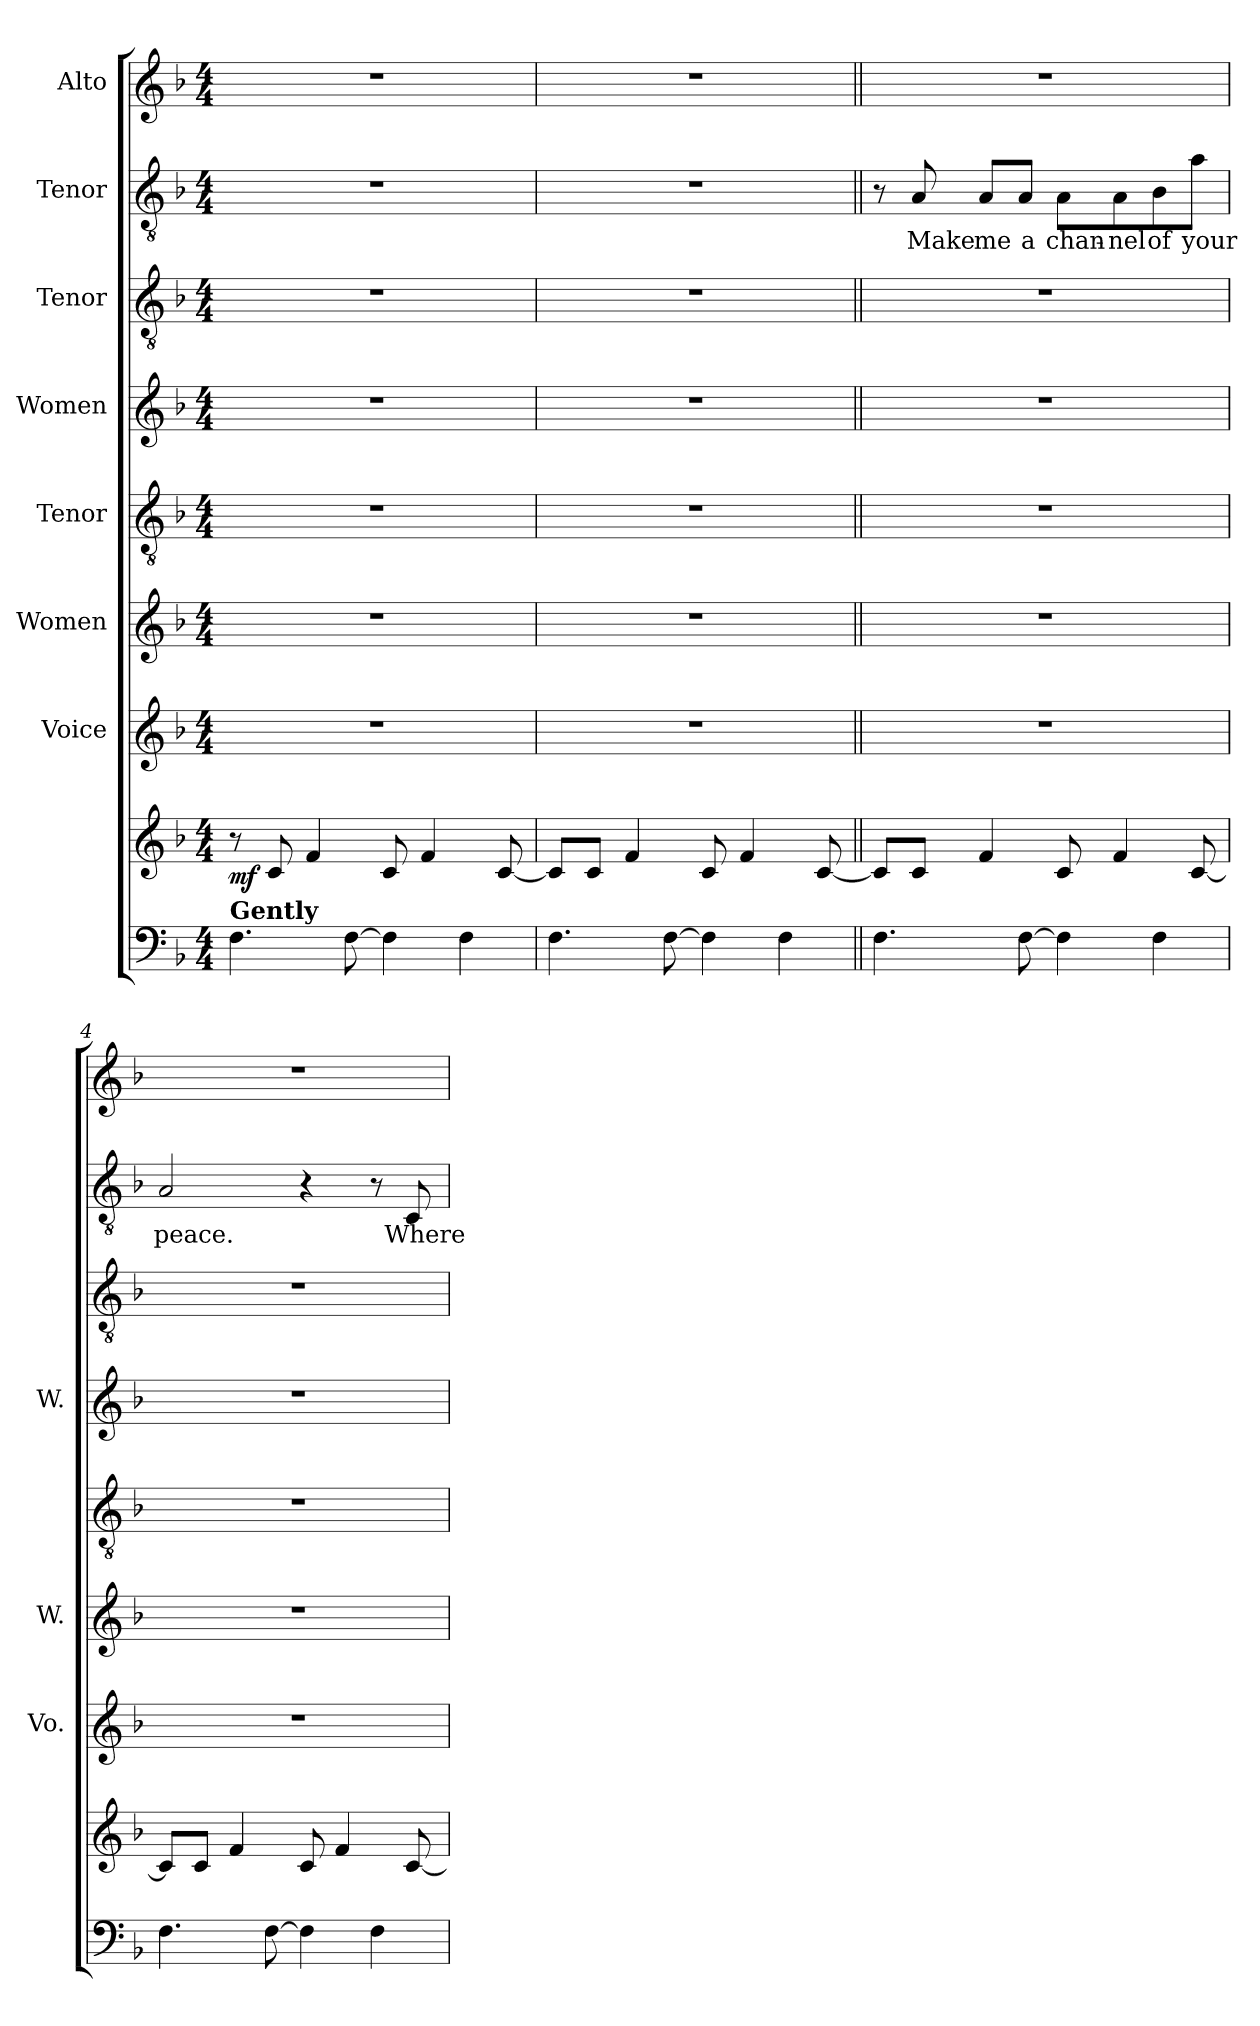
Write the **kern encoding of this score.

**kern	**kern	**dynam	**kern	**kern	**kern	**kern	**kern	**kern	**text	**kern	**dynam
*part8	*part8	*part8	*part7	*part6	*part5	*part4	*part3	*part2	*part2	*part1	*part1
*staff9	*staff8	*staff8/9	*staff7	*staff6	*staff5	*staff4	*staff3	*staff2	*staff2	*staff1	*staff1
*	*	*	*I"Voice	*I"Women	*I"Tenor	*I"Women	*I"Tenor	*I"Tenor	*	*I"Alto	*
*	*	*	*I'Vo.	*I'W.	*	*I'W.	*	*	*	*	*
*clefF4	*clefG2	*	*clefG2	*clefG2	*clefGv2	*clefG2	*clefGv2	*clefGv2	*	*clefG2	*
*k[b-]	*k[b-]	*	*k[b-]	*k[b-]	*k[b-]	*k[b-]	*k[b-]	*k[b-]	*	*k[b-]	*
*M4/4	*M4/4	*	*M4/4	*M4/4	*M4/4	*M4/4	*M4/4	*M4/4	*	*M4/4	*
=1	=1	=1	=1	=1	=1	=1	=1	=1	=1	=1	=1
!LO:TX:a:B:t=Gently	!	!	!	!	!	!	!	!	!	!	!
!	!	!LO:DY:b	!	!	!	!	!	!	!	!	!LO:DY:a
4.F\	8r	mf	1r	1r	1r	1r	1r	1r	.	1r	M.M. = 98
.	8c/	.	.	.	.	.	.	.	.	.	.
.	4f/	.	.	.	.	.	.	.	.	.	.
[8F\	.	.	.	.	.	.	.	.	.	.	.
4F\]	8c/	.	.	.	.	.	.	.	.	.	.
.	4f/	.	.	.	.	.	.	.	.	.	.
4F\	.	.	.	.	.	.	.	.	.	.	.
.	[8c/	.	.	.	.	.	.	.	.	.	.
=2	=2	=2	=2	=2	=2	=2	=2	=2	=2	=2	=2
4.F\	8c/L]	.	1r	1r	1r	1r	1r	1r	.	1r	.
.	8c/J	.	.	.	.	.	.	.	.	.	.
.	4f/	.	.	.	.	.	.	.	.	.	.
[8F\	.	.	.	.	.	.	.	.	.	.	.
4F\]	8c/	.	.	.	.	.	.	.	.	.	.
.	4f/	.	.	.	.	.	.	.	.	.	.
4F\	.	.	.	.	.	.	.	.	.	.	.
.	[8c/	.	.	.	.	.	.	.	.	.	.
=3||	=3||	=3||	=3||	=3||	=3||	=3||	=3||	=3||	=3||	=3||	=3||
4.F\	8c/L]	.	1r	1r	1r	1r	1r	8r	.	1r	.
.	8c/J	.	.	.	.	.	.	8A/	Make	.	.
.	4f/	.	.	.	.	.	.	8A/L	me	.	.
[8F\	.	.	.	.	.	.	.	8A/J	a	.	.
4F\]	8c/	.	.	.	.	.	.	8A\L	chan-	.	.
.	4f/	.	.	.	.	.	.	8A\	-nel	.	.
4F\	.	.	.	.	.	.	.	8B-\	of	.	.
.	[8c/	.	.	.	.	.	.	8a\J	your	.	.
!!LO:PB:g=z
=4	=4	=4	=4	=4	=4	=4	=4	=4	=4	=4	=4
4.F\	8c/L]	.	1r	1r	1r	1r	1r	2A/	peace.	1r	.
.	8c/J	.	.	.	.	.	.	.	.	.	.
.	4f/	.	.	.	.	.	.	.	.	.	.
[8F\	.	.	.	.	.	.	.	.	.	.	.
4F\]	8c/	.	.	.	.	.	.	4r	.	.	.
.	4f/	.	.	.	.	.	.	.	.	.	.
4F\	.	.	.	.	.	.	.	8r	.	.	.
.	[8c/	.	.	.	.	.	.	8C/	Where	.	.
=	=	=	=	=	=	=	=	=	=	=	=
*-	*-	*-	*-	*-	*-	*-	*-	*-	*-	*-	*-
